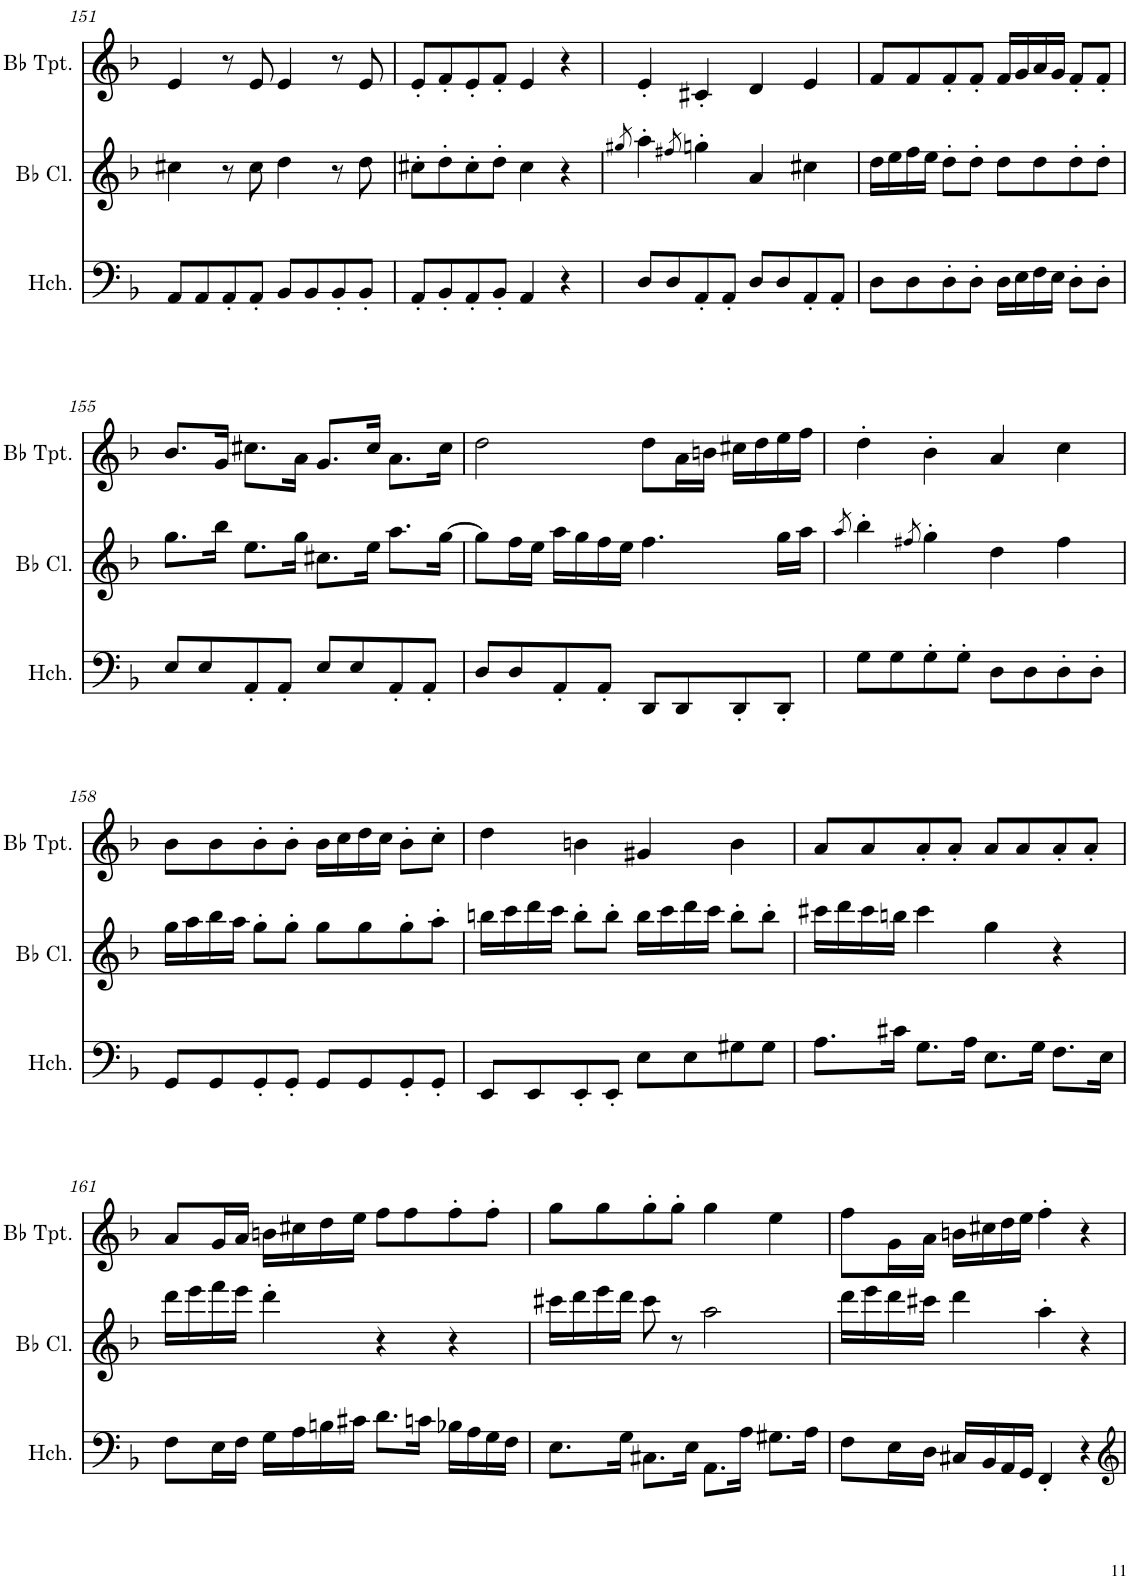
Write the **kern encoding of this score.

**kern	**kern	**kern
*part3	*part2	*part1
*staff3	*staff2	*staff1
*I"Harpsichord	*I"Bb Clarinet	*I"Bb Trumpet
*I'Hch.	*I'Bb Cl.	*I'Bb Tpt.
!!LO:PB:g=z
*clefF4	*clefG2	*clefG2
*	*ITrd1c2	*ITrd1c2
*k[b-]	*k[b-]	*k[b-]
*M4/4	*M4/4	*M4/4
=151	=151	=151
8AA/L	4cc#X\	4e/
8AA/	.	.
8AA'/	8r	8r
8AA'/J	8cc#\	8e/
8BB-/L	4dd\	4e/
8BB-/	.	.
8BB-'/	8r	8r
8BB-'/J	8dd\	8e/
=152	=152	=152
8AA'/L	8cc#X'\L	8e'/L
8BB-'/	8dd'\	8f'/
8AA'/	8cc#'\	8e'/
8BB-'/J	8dd'\J	8f'/J
4AA/	4cc#\	4e/
4r	4r	4r
=153	=153	=153
.	8qgg#X/	.
8D/L	4aa'\	4e'/
8D/	.	.
.	8qff#X/	.
8AA'/	4ggn'\	4c#X'/
8AA'/J	.	.
8D/L	4a/	4d/
8D/	.	.
8AA'/	4cc#X\	4e/
8AA'/J	.	.
=154	=154	=154
8D\L	16dd\LL	8f/L
.	16ee\	.
8D\	16ff\	8f/
.	16ee\JJ	.
8D'\	8dd'\L	8f'/
8D'\J	8dd'\J	8f'/J
16D\LL	8dd\L	16f/LL
16E\	.	16g/
16F\	8dd\	16a/
16E\JJ	.	16g/JJ
8D'\L	8dd'\	8f'/L
8D'\J	8dd'\J	8f'/J
!!LO:LB:g=z
=155	=155	=155
8E/L	8.gg\L	8.b-/L
8E/	.	.
.	16bb-\Jk	16g/Jk
8AA'/	8.ee\L	8.cc#X\L
8AA'/J	.	.
.	16gg\Jk	16a\Jk
8E/L	8.cc#X\L	8.g/L
8E/	.	.
.	16ee\Jk	16cc#/Jk
8AA'/	8.aa\L	8.a\L
8AA'/J	.	.
.	[16gg\Jk	16cc#\Jk
=156	=156	=156
8D/L	8gg\L]	2dd\
8D/	16ff\L	.
.	16ee\JJ	.
8AA'/	16aa\LL	.
.	16gg\	.
8AA'/J	16ff\	.
.	16ee\JJ	.
8DD/L	4.ff\	8dd\L
8DD/	.	16a\L
.	.	16bn\JJ
8DD'/	.	16cc#X\LL
.	.	16dd\
8DD'/J	16gg\LL	16ee\
.	16aa\JJ	16ff\JJ
=157	=157	=157
.	8qaa/	.
8G\L	4bb-'\	4dd'\
8G\	.	.
.	8qff#X/	.
8G'\	4gg'\	4b-'\
8G'\J	.	.
8D\L	4dd\	4a/
8D\	.	.
8D'\	4ff#\	4cc\
8D'\J	.	.
!!LO:LB:g=z
=158	=158	=158
8GG/L	16gg\LL	8b-\L
.	16aa\	.
8GG/	16bb-\	8b-\
.	16aa\JJ	.
8GG'/	8gg'\L	8b-'\
8GG'/J	8gg'\J	8b-'\J
8GG/L	8gg\L	16b-\LL
.	.	16cc\
8GG/	8gg\	16dd\
.	.	16cc\JJ
8GG'/	8gg'\	8b-'\L
8GG'/J	8aa'\J	8cc'\J
=159	=159	=159
8EE/L	16bbn\LL	4dd\
.	16ccc\	.
8EE/	16ddd\	.
.	16ccc\JJ	.
8EE'/	8bb'\L	4bn\
8EE'/J	8bb'\J	.
8E\L	16bb\LL	4g#X/
.	16ccc\	.
8E\	16ddd\	.
.	16ccc\JJ	.
8G#X\	8bb'\L	4b\
8G#\J	8bb'\J	.
=160	=160	=160
8.A\L	16ccc#X\LL	8a/L
.	16ddd\	.
.	16ccc#\	8a/
16c#X\Jk	16bbn\JJ	.
8.G\L	4ccc#\	8a'/
.	.	8a'/J
16A\Jk	.	.
8.E\L	4gg\	8a/L
.	.	8a/
16G\Jk	.	.
8.F\L	4r	8a'/
.	.	8a'/J
16E\Jk	.	.
!!LO:LB:g=z
=161	=161	=161
8F\L	16ddd\LL	8a/L
.	16eee\	.
16E\L	16fff\	16g/L
16F\JJ	16eee\JJ	16a/JJ
16G\LL	4ddd'\	16bn\LL
16A\	.	16cc#X\
16Bn\	.	16dd\
16c#X\JJ	.	16ee\JJ
8.d\L	4r	8ff\L
.	.	8ff\
16cn\Jk	.	.
16B-X\LL	4r	8ff'\
16A\	.	.
16G\	.	8ff'\J
16F\JJ	.	.
=162	=162	=162
8.E\L	16ccc#X\LL	8gg\L
.	16ddd\	.
.	16eee\	8gg\
16G\Jk	16ddd\JJ	.
8.C#X\L	8ccc#\	8gg'\
.	8r	8gg'\J
16E\Jk	.	.
8.AA\L	2aa\	4gg\
16A\Jk	.	.
8.G#X\L	.	4ee\
16A\Jk	.	.
=163	=163	=163
8F\L	16ddd\LL	8ff\L
.	16eee\	.
16E\L	16ddd\	16g\L
16D\JJ	16ccc#X\JJ	16a\JJ
16C#X/LL	4ddd\	16bn\LL
16BB-/	.	16cc#X\
16AA/	.	16dd\
16GG/JJ	.	16ee\JJ
4FF'/	4aa'\	4ff'\
4r	4r	4r
=	=	=
*-	*-	*-
